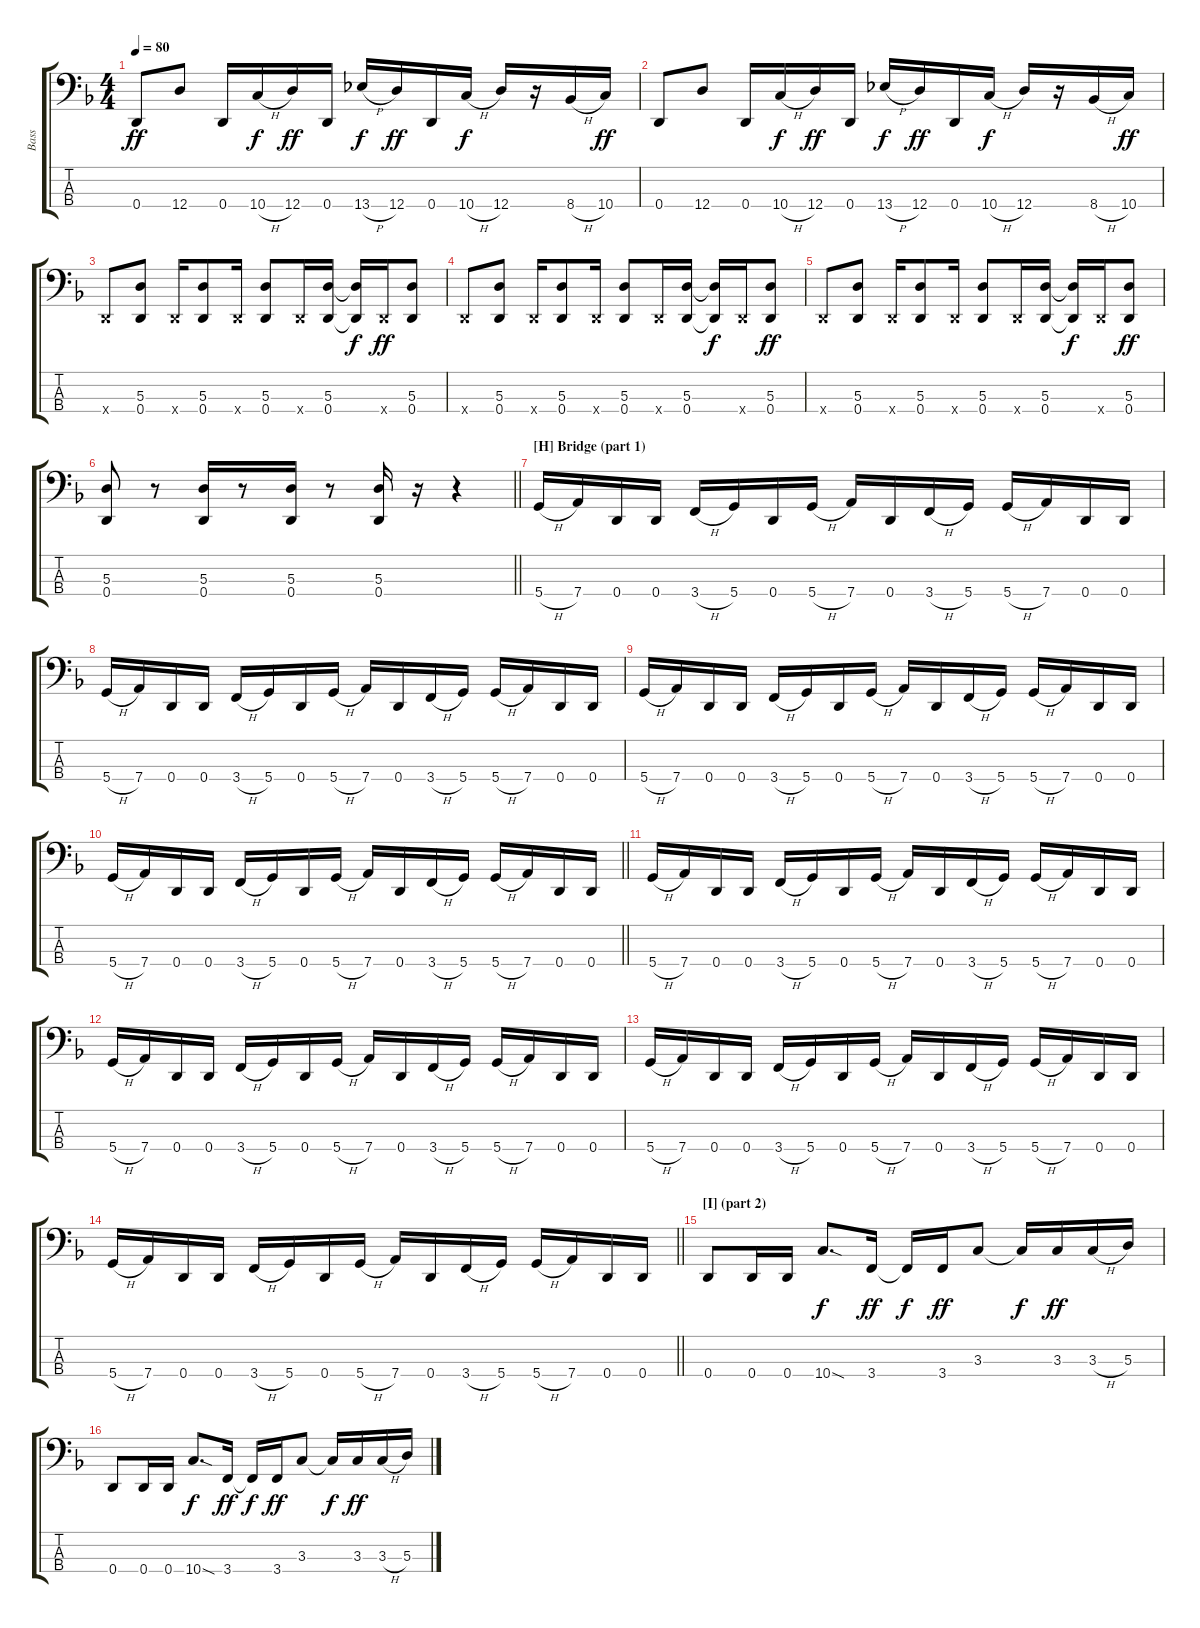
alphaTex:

\track ("Bass" "Bass") {instrument electricbasspick}
\staff {score tabs}
\tuning (G2 D2 A1 D1) {hide}
\ts (4 4)
\tempo 80
\clef f4
\ks dminor
0.4.8{dy ff} 12.4.8 0.4.16 10.4{h}.16{dy f} 12.4.16{dy ff} 0.4.16 13.4{h}.16{dy f} 12.4.16{dy ff} 0.4.16 10.4{h}.16{dy f} 12.4.16 r.16 8.4{h}.16 10.4.16{dy ff} |
0.4.8 12.4.8 0.4.16 10.4{h}.16{dy f} 12.4.16{dy ff} 0.4.16 13.4{h}.16{dy f} 12.4.16{dy ff} 0.4.16 10.4{h}.16{dy f} 12.4.16 r.16 8.4{h}.16 10.4.16{dy ff} |
0.4{x}.8 (5.3 0.4).8 0.4{x}.16 (5.3 0.4).8 0.4{x}.16 (5.3 0.4).8 0.4{x}.16 (5.3 0.4).16 (5.3{t} 0.4{t}).16{dy f} 0.4{x}.16{dy ff} (5.3 0.4).8 |
0.4{x}.8 (5.3 0.4).8 0.4{x}.16 (5.3 0.4).8 0.4{x}.16 (5.3 0.4).8 0.4{x}.16 (5.3 0.4).16 (5.3{t} 0.4{t}).16{dy f} 0.4{x}.16 (5.3 0.4).8{dy ff} |
0.4{x}.8 (5.3 0.4).8 0.4{x}.16 (5.3 0.4).8 0.4{x}.16 (5.3 0.4).8 0.4{x}.16 (5.3 0.4).16 (5.3{t} 0.4{t}).16{dy f} 0.4{x}.16 (5.3 0.4).8{dy ff} |
\barLineRight lightlight
(5.3 0.4).8 r.8 (5.3 0.4).16 r.8 (5.3 0.4).16 r.8 (5.3 0.4).16 r.16 r.4 |
\section ("" "[H] Bridge (part 1)")
5.4{h}.16 7.4.16 0.4.16 0.4.16 3.4{h}.16 5.4.16 0.4.16 5.4{h}.16 7.4.16 0.4.16 3.4{h}.16 5.4.16 5.4{h}.16 7.4.16 0.4.16 0.4.16 |
5.4{h}.16 7.4.16 0.4.16 0.4.16 3.4{h}.16 5.4.16 0.4.16 5.4{h}.16 7.4.16 0.4.16 3.4{h}.16 5.4.16 5.4{h}.16 7.4.16 0.4.16 0.4.16 |
5.4{h}.16 7.4.16 0.4.16 0.4.16 3.4{h}.16 5.4.16 0.4.16 5.4{h}.16 7.4.16 0.4.16 3.4{h}.16 5.4.16 5.4{h}.16 7.4.16 0.4.16 0.4.16 |
\barLineRight lightlight
5.4{h}.16 7.4.16 0.4.16 0.4.16 3.4{h}.16 5.4.16 0.4.16 5.4{h}.16 7.4.16 0.4.16 3.4{h}.16 5.4.16 5.4{h}.16 7.4.16 0.4.16 0.4.16 |
5.4{h}.16 7.4.16 0.4.16 0.4.16 3.4{h}.16 5.4.16 0.4.16 5.4{h}.16 7.4.16 0.4.16 3.4{h}.16 5.4.16 5.4{h}.16 7.4.16 0.4.16 0.4.16 |
5.4{h}.16 7.4.16 0.4.16 0.4.16 3.4{h}.16 5.4.16 0.4.16 5.4{h}.16 7.4.16 0.4.16 3.4{h}.16 5.4.16 5.4{h}.16 7.4.16 0.4.16 0.4.16 |
5.4{h}.16 7.4.16 0.4.16 0.4.16 3.4{h}.16 5.4.16 0.4.16 5.4{h}.16 7.4.16 0.4.16 3.4{h}.16 5.4.16 5.4{h}.16 7.4.16 0.4.16 0.4.16 |
\barLineRight lightlight
5.4{h}.16 7.4.16 0.4.16 0.4.16 3.4{h}.16 5.4.16 0.4.16 5.4{h}.16 7.4.16 0.4.16 3.4{h}.16 5.4.16 5.4{h}.16 7.4.16 0.4.16 0.4.16 |
\section ("" "[I] (part 2)")
0.4.8 0.4.16 0.4.16 10.4{sod}.8{d dy f} 3.4.16{dy ff} 3.4{t}.16{dy f} 3.4.16{dy ff} 3.3.8 3.3{t}.16{dy f} 3.3.16{dy ff} 3.3{h}.16 5.3.16 |
0.4.8 0.4.16 0.4.16 10.4{sod}.8{d dy f} 3.4.16{dy ff} 3.4{t}.16{dy f} 3.4.16{dy ff} 3.3.8 3.3{t}.16{dy f} 3.3.16{dy ff} 3.3{h}.16 5.3.16
